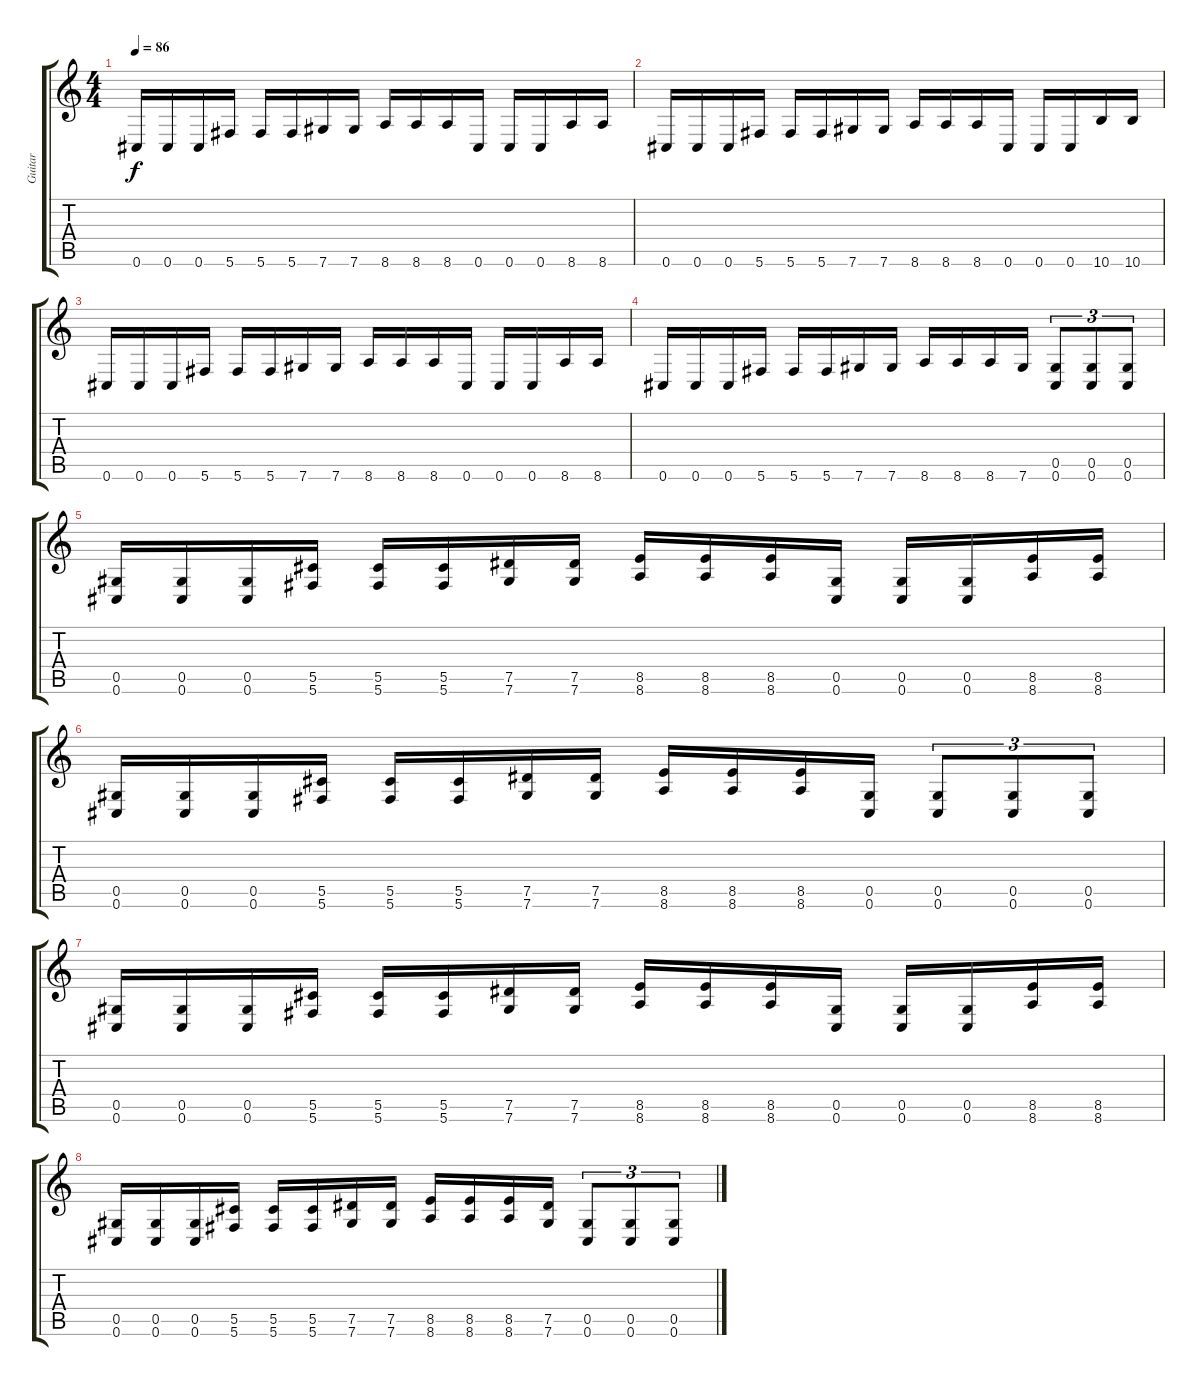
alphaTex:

\track ("Guitar" "Guitar") {instrument distortionguitar}
\staff {score tabs}
\tuning (Eb4 Bb3 Gb3 Db3 Ab2 Db2) {hide}
\ts (4 4)
\tempo 86
\clef g2
\ks c
0.6.16{dy f} 0.6.16 0.6.16 5.6.16 5.6.16 5.6.16 7.6.16 7.6.16 8.6.16 8.6.16 8.6.16 0.6.16 0.6.16 0.6.16 8.6.16 8.6.16 |
0.6.16 0.6.16 0.6.16 5.6.16 5.6.16 5.6.16 7.6.16 7.6.16 8.6.16 8.6.16 8.6.16 0.6.16 0.6.16 0.6.16 10.6.16 10.6.16 |
0.6.16 0.6.16 0.6.16 5.6.16 5.6.16 5.6.16 7.6.16 7.6.16 8.6.16 8.6.16 8.6.16 0.6.16 0.6.16 0.6.16 8.6.16 8.6.16 |
0.6.16 0.6.16 0.6.16 5.6.16 5.6.16 5.6.16 7.6.16 7.6.16 8.6.16 8.6.16 8.6.16 7.6.16 (0.5 0.6).8{tu (3 2)} (0.5 0.6).8{tu (3 2)} (0.5 0.6).8{tu (3 2)} |
(0.5 0.6).16 (0.5 0.6).16 (0.5 0.6).16 (5.5 5.6).16 (5.5 5.6).16 (5.5 5.6).16 (7.5 7.6).16 (7.5 7.6).16 (8.5 8.6).16 (8.5 8.6).16 (8.5 8.6).16 (0.5 0.6).16 (0.5 0.6).16 (0.5 0.6).16 (8.5 8.6).16 (8.5 8.6).16 |
(0.5 0.6).16 (0.5 0.6).16 (0.5 0.6).16 (5.5 5.6).16 (5.5 5.6).16 (5.5 5.6).16 (7.5 7.6).16 (7.5 7.6).16 (8.5 8.6).16 (8.5 8.6).16 (8.5 8.6).16 (0.5 0.6).16 (0.5 0.6).8{tu (3 2)} (0.5 0.6).8{tu (3 2)} (0.5 0.6).8{tu (3 2)} |
(0.5 0.6).16 (0.5 0.6).16 (0.5 0.6).16 (5.5 5.6).16 (5.5 5.6).16 (5.5 5.6).16 (7.5 7.6).16 (7.5 7.6).16 (8.5 8.6).16 (8.5 8.6).16 (8.5 8.6).16 (0.5 0.6).16 (0.5 0.6).16 (0.5 0.6).16 (8.5 8.6).16 (8.5 8.6).16 |
(0.5 0.6).16 (0.5 0.6).16 (0.5 0.6).16 (5.5 5.6).16 (5.5 5.6).16 (5.5 5.6).16 (7.5 7.6).16 (7.5 7.6).16 (8.5 8.6).16 (8.5 8.6).16 (8.5 8.6).16 (7.5 7.6).16 (0.5 0.6).8{tu (3 2)} (0.5 0.6).8{tu (3 2)} (0.5 0.6).8{tu (3 2)}
